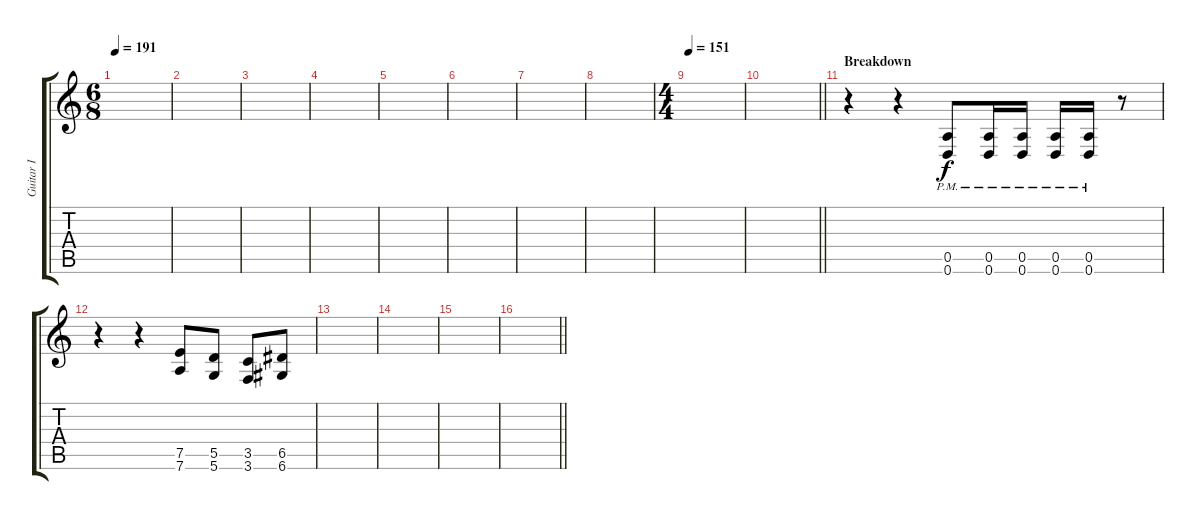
\track ("Guitar I" "Guitar I") {instrument overdrivenguitar}
\staff {score tabs}
\tuning (E4 B3 G3 D3 A2 D2) {hide}
\ts (6 8)
\tempo 191
\clef g2
\ks c
|
|
|
|
|
|
|
|
\ts (4 4)
\tempo 151
|
\barLineRight lightlight
|
\section ("" "Breakdown")
r.4 r.4 (0.5{pm} 0.6{pm}).8{balance 16} (0.5{pm} 0.6{pm}).16 (0.5{pm} 0.6{pm}).16 (0.5{pm} 0.6{pm}).16 (0.5{pm} 0.6{pm}).16 r.8 |
r.4{balance 8} r.4 (7.5 7.6).8 (5.5 5.6).8 (3.5 3.6).8 (6.5 6.6).8 |
|
|
|
\barLineRight lightlight
